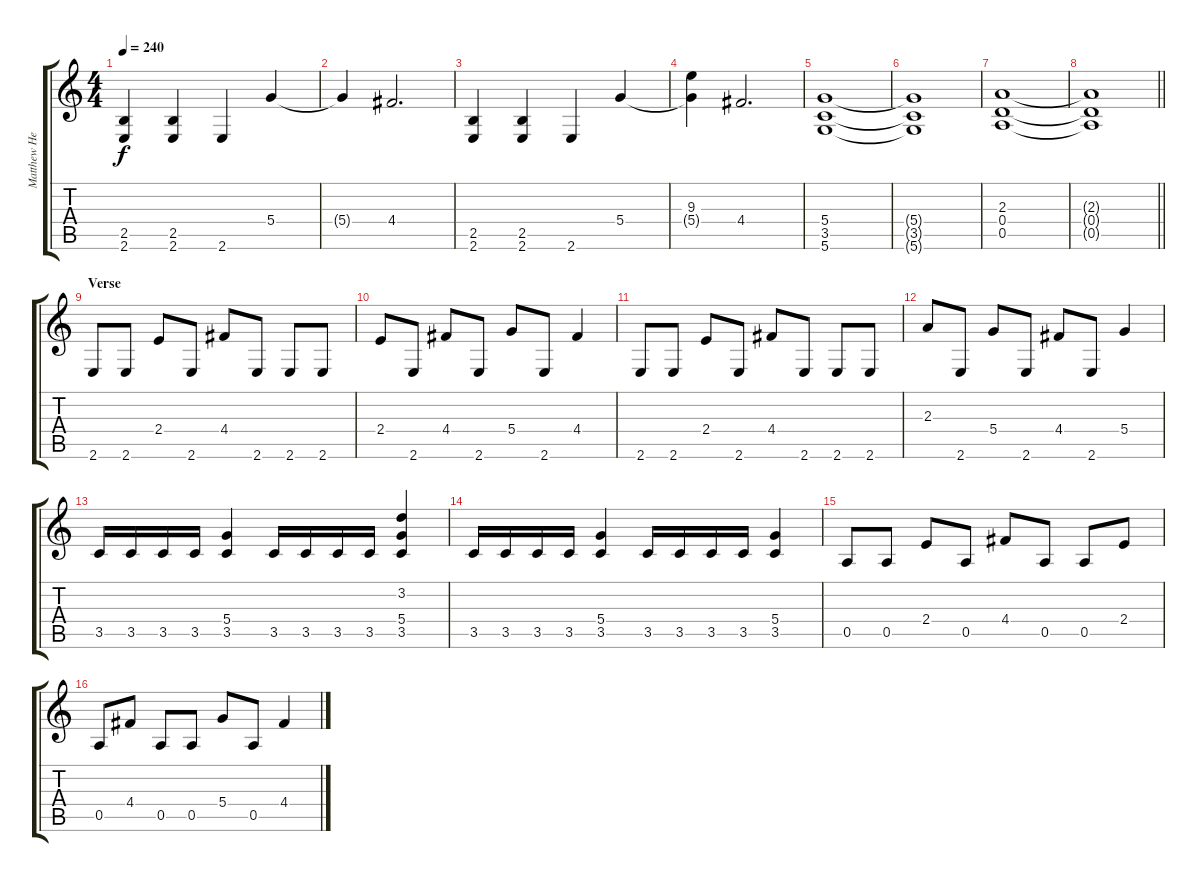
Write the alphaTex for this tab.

\track ("Matthew Heafy" "Matthew He") {instrument distortionguitar}
\staff {score tabs}
\tuning (E4 B3 G3 D3 A2 D2) {hide}
\ts (4 4)
\tempo 240
\clef g2
\ks c
(2.5 2.6).4{dy f} (2.5 2.6).4 2.6.4 5.4.4 |
5.4{t}.4 4.4.2{d} |
(2.5 2.6).4 (2.5 2.6).4 2.6.4 5.4.4 |
(9.3 5.4{t}).4 4.4.2{d} |
(5.4 3.5 5.6).1 |
(5.4{t} 3.5{t} 5.6{t}).1 |
(2.3 0.4 0.5).1 |
\barLineRight lightlight
(2.3{t} 0.4{t} 0.5{t}).1 |
\section ("" "Verse")
2.6.8 2.6.8 2.4.8 2.6.8 4.4.8 2.6.8 2.6.8 2.6.8 |
2.4.8 2.6.8 4.4.8 2.6.8 5.4.8 2.6.8 4.4.4 |
2.6.8 2.6.8 2.4.8 2.6.8 4.4.8 2.6.8 2.6.8 2.6.8 |
2.3.8 2.6.8 5.4.8 2.6.8 4.4.8 2.6.8 5.4.4 |
3.5.16 3.5.16 3.5.16 3.5.16 (5.4 3.5).4 3.5.16 3.5.16 3.5.16 3.5.16 (3.2 5.4 3.5).4 |
3.5.16 3.5.16 3.5.16 3.5.16 (5.4 3.5).4 3.5.16 3.5.16 3.5.16 3.5.16 (5.4 3.5).4 |
0.5.8 0.5.8 2.4.8 0.5.8 4.4.8 0.5.8 0.5.8 2.4.8 |
0.5.8 4.4.8 0.5.8 0.5.8 5.4.8 0.5.8 4.4.4
